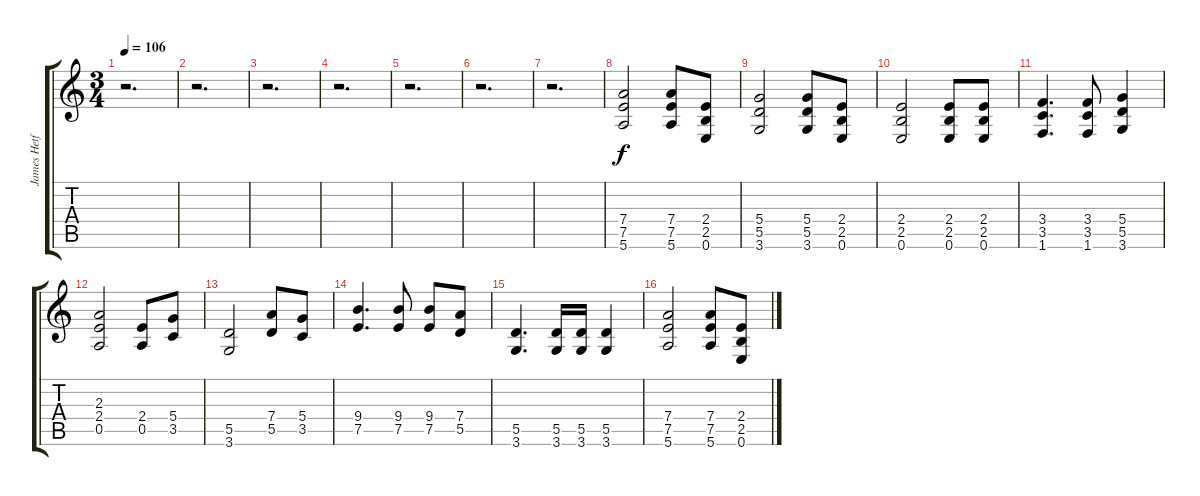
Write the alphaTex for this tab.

\track ("James Hetfield" "James Hetf") {instrument distortionguitar}
\staff {score tabs}
\tuning (E4 B3 G3 D3 A2 E2) {hide}
\ts (3 4)
\tempo 106
\clef g2
\ks c
r.2{d dy f} |
r.2{d} |
r.2{d} |
r.2{d} |
r.2{d} |
r.2{d} |
r.2{d} |
(7.4 7.5 5.6).2 (7.4 7.5 5.6).8 (2.4 2.5 0.6).8 |
(5.4 5.5 3.6).2 (5.4 5.5 3.6).8 (2.4 2.5 0.6).8 |
(2.4 2.5 0.6).2 (2.4 2.5 0.6).8 (2.4 2.5 0.6).8 |
(3.4 3.5 1.6).4{d} (3.4 3.5 1.6).8 (5.4 5.5 3.6).4 |
(2.3 2.4 0.5).2 (2.4 0.5).8 (5.4 3.5).8 |
(5.5 3.6).2 (7.4 5.5).8 (5.4 3.5).8 |
(9.4 7.5).4{d} (9.4 7.5).8 (9.4 7.5).8 (7.4 5.5).8 |
(5.5 3.6).4{d} (5.5 3.6).16 (5.5 3.6).16 (5.5 3.6).4 |
(7.4 7.5 5.6).2 (7.4 7.5 5.6).8 (2.4 2.5 0.6).8
